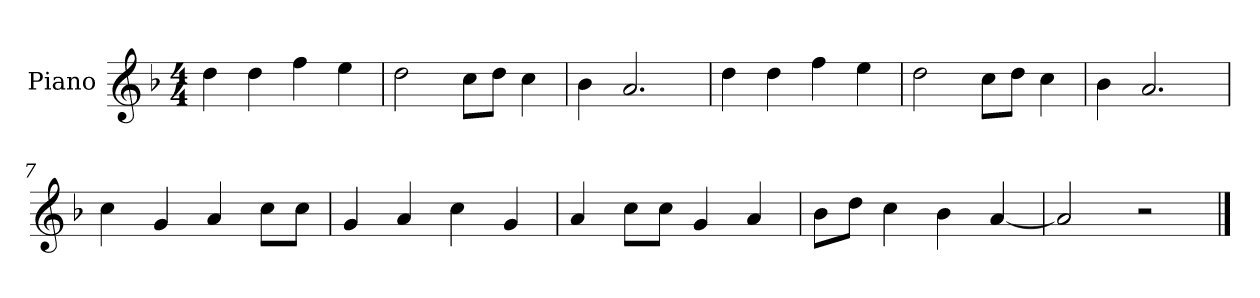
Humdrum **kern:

**kern
*part1
*staff1
*I"Piano
*I'P-no
*clefG2
*k[b-]
*M4/4
*MM90
=1
4dd\
4dd\
4ff\
4ee\
=2
2dd\
8cc\L
8dd\J
4cc\
=3
4b-\
2.a/
=4
4dd\
4dd\
4ff\
4ee\
=5
2dd\
8cc\L
8dd\J
4cc\
=6
4b-\
2.a/
=7
4cc\
4g/
4a/
8cc\L
8cc\J
=8
4g/
4a/
4cc\
4g/
!!LO:LB:g=z
=9
4a/
8cc\L
8cc\J
4g/
4a/
=10
8b-\L
8dd\J
4cc\
4b-\
[4a/
=11
2a/]
2r
==
*-
